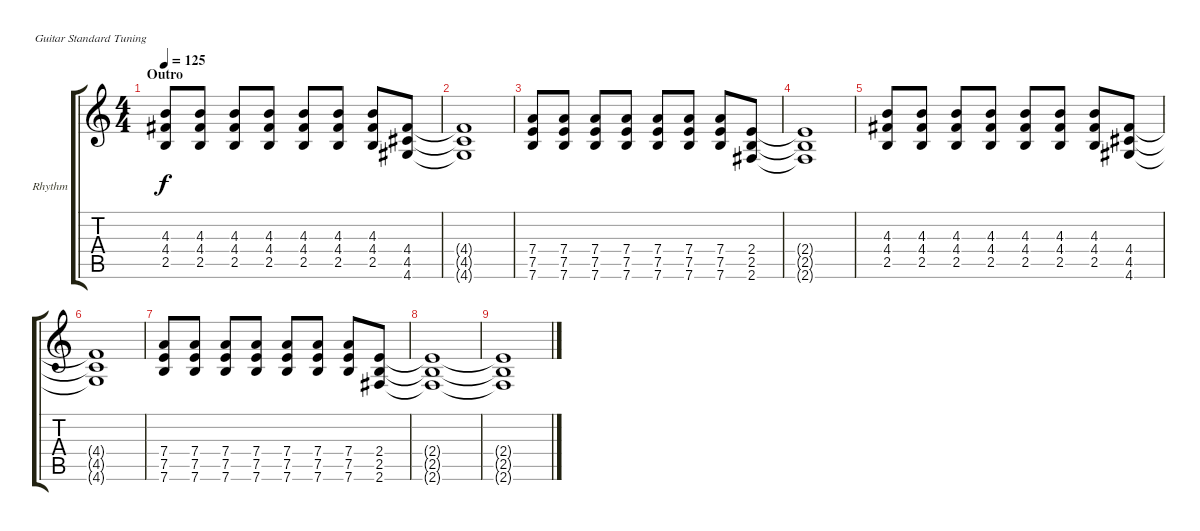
\defaultSystemsLayout 4
\bracketExtendMode groupsimilarinstruments
\firstSystemTrackNameOrientation horizontal
\otherSystemsTrackNameOrientation horizontal
\track ("Rhythm Guitar" "Rhythm") {instrument electricguitarclean}
\staff {score tabs}
\tuning (E4 B3 G3 D3 A2 E2)
\ts (4 4)
\section ("" "Outro")
\tempo 125
\clef g2
\ks c
(2.5 4.4 4.3).8{dy f} (2.5 4.4 4.3).8 (2.5 4.4 4.3).8 (2.5 4.4 4.3).8 (2.5 4.4 4.3).8 (2.5 4.4 4.3).8 (2.5 4.4 4.3).8 (4.4 4.5 4.6).8 |
(4.6{t} 4.5{t} 4.4{t}).1 |
(7.6 7.5 7.4).8 (7.6 7.5 7.4).8 (7.6 7.5 7.4).8 (7.6 7.5 7.4).8 (7.6 7.5 7.4).8 (7.6 7.5 7.4).8 (7.6 7.5 7.4).8 (2.4 2.5 2.6).8 |
(2.6{t} 2.5{t} 2.4{t}).1 |
(2.5 4.4 4.3).8 (2.5 4.4 4.3).8 (2.5 4.4 4.3).8 (2.5 4.4 4.3).8 (2.5 4.4 4.3).8 (2.5 4.4 4.3).8 (2.5 4.4 4.3).8 (4.4 4.5 4.6).8 |
(4.6{t} 4.5{t} 4.4{t}).1 |
(7.6 7.5 7.4).8 (7.6 7.5 7.4).8 (7.6 7.5 7.4).8 (7.6 7.5 7.4).8 (7.6 7.5 7.4).8 (7.6 7.5 7.4).8 (7.6 7.5 7.4).8 (2.4 2.5 2.6).8 |
(2.6{t} 2.5{t} 2.4{t}).1 |
(2.4{t} 2.5{t} 2.6{t}).1
